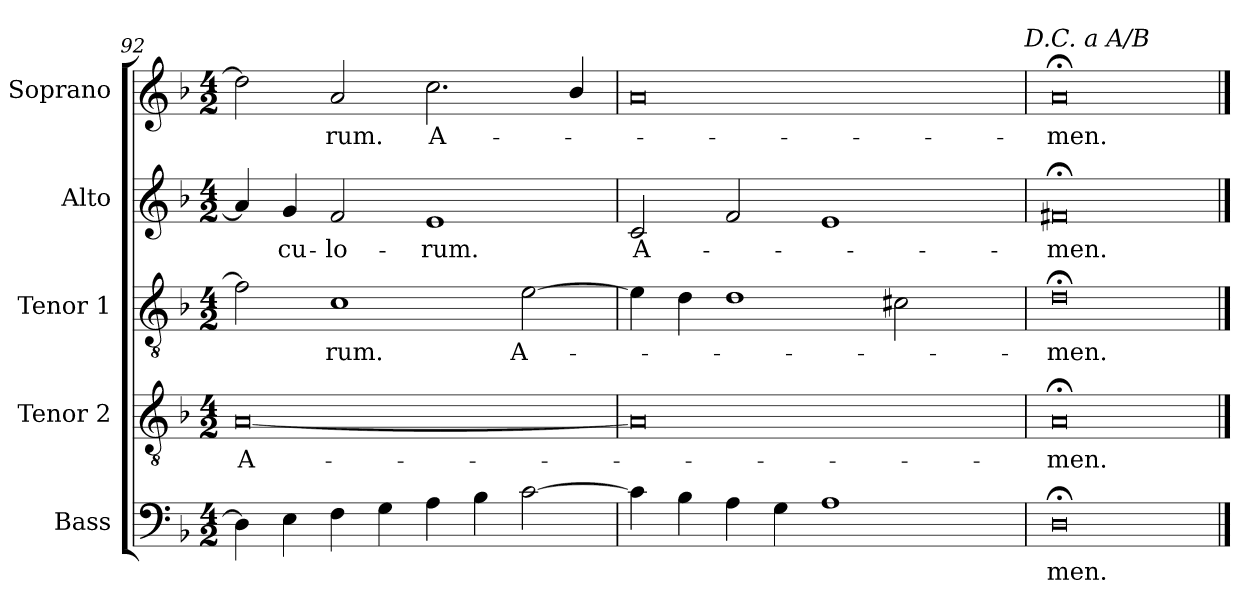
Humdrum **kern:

**kern	**text	**kern	**text	**kern	**text	**kern	**text	**kern	**text
*part5	*part5	*part4	*part4	*part3	*part3	*part2	*part2	*part1	*part1
*staff5	*staff5	*staff4	*staff4	*staff3	*staff3	*staff2	*staff2	*staff1	*staff1
*I"Bass	*	*I"Tenor 2	*	*I"Tenor 1	*	*I"Alto	*	*I"Soprano	*
*I'B.	*	*I'T2.	*	*	*	*	*	*I'S.	*
*clefF4	*	*clefGv2	*	*clefGv2	*	*clefG2	*	*clefG2	*
*	*	*ITrd7c12	*	*ITrd7c12	*	*	*	*	*
*k[b-]	*	*k[b-]	*	*k[b-]	*	*k[b-]	*	*k[b-]	*
*F:	*	*F:	*	*F:	*	*F:	*	*F:	*
*M4/2	*	*M4/2	*	*M4/2	*	*M4/2	*	*M4/2	*
=92	=92	=92	=92	=92	=92	=92	=92	=92	=92
!	!	!	!LO:LY:b:color=#000000	!	!	!	!	!	!
4Di\]	.	[0AAi	A-	2Fi\]	.	4ai/]	.	2ddi\]	.
!	!	!	!	!	!	!	!LO:LY:b:color=#000000	!	!
4Ei\	.	.	.	.	.	4gi/	-cu-	.	.
!	!	!	!	!	!LO:LY:b:color=#000000	!	!	!	!
!	!	!	!	!	!	!	!LO:LY:b:color=#000000	!	!
!	!	!	!	!	!	!	!	!	!LO:LY:b:color=#000000
4Fi\	.	.	.	1Ci	-rum.	2fi/	-lo-	2ai/	-rum.
4Gi\	.	.	.	.	.	.	.	.	.
!	!	!	!	!	!	!	!LO:LY:b:color=#000000	!	!
!	!	!	!	!	!	!	!	!	!LO:LY:b:color=#000000
4Ai\	.	.	.	.	.	1ei	-rum.	2.cci\	A-
4B-i\	.	.	.	.	.	.	.	.	.
!	!	!	!	!	!LO:LY:b:color=#000000	!	!	!	!
[2ci\	.	.	.	[2Ei\	A-	.	.	.	.
.	.	.	.	.	.	.	.	4b-i/	.
=93	=93	=93	=93	=93	=93	=93	=93	=93	=93
!	!	!	!	!	!	!	!LO:LY:b:color=#000000	!	!
*	*	*	*	*	*	*	*	*^	*
4ci\]	.	0AAi]	.	4Ei\]	.	2ci/	A-	0ai	1ryy	.
4B-i\	.	.	.	4Di\	.	.	.	.	.	.
4Ai\	.	.	.	1Di	.	2fi/	.	.	.	.
4Gi\	.	.	.	.	.	.	.	.	.	.
1Ai	.	.	.	.	.	1ei	.	.	2ryy	.
.	.	.	.	2C#Xi\	.	.	.	.	4ryy	.
.	.	.	.	.	.	.	.	.	8ryy	.
.	.	.	.	.	.	.	.	.	16ryy	.
.	.	.	.	.	.	.	.	.	32ryy	.
.	.	.	.	.	.	.	.	.	64ryy	.
.	.	.	.	.	.	.	.	.	128...ryy	.
!	!	!	!	!	!	!	!	!	!LO:TX:a:i:t=D.C. a A/B	!
.	.	.	.	.	.	.	.	.	1024ryy	.
*	*	*	*	*	*	*	*	*v	*v	*
=94	=94	=94	=94	=94	=94	=94	=94	=94	=94
*	*	*	*	*	*	*	*	*^	*
!	!LO:LY:b:color=#000000	!	!	!	!	!	!	!	!	!
*	*	*	*	*	*	*	*	*v	*v	*
*	*	*	*	*	*	*	*	*^	*
!	!	!	!LO:LY:b:color=#000000	!	!	!	!	!	!	!
*	*	*	*	*	*	*	*	*v	*v	*
*	*	*	*	*	*	*	*	*^	*
!	!	!	!	!	!LO:LY:b:color=#000000	!	!	!	!	!
*	*	*	*	*	*	*	*	*v	*v	*
*	*	*	*	*	*	*	*	*^	*
!	!	!	!	!	!	!	!LO:LY:b:color=#000000	!	!	!
*	*	*	*	*	*	*	*	*v	*v	*
*	*	*	*	*	*	*	*	*^	*
!	!	!	!	!	!	!	!	!	!	!LO:LY:b:color=#000000
*	*	*	*	*	*	*	*	*v	*v	*
0D;i	-men.	0AA;i	-men.	0D;i	-men.	0f#X;i	-men.	0a;i	-men.
*stria0	*	*	*	*	*	*	*	*	*
==	==	==	==	==	==	==	==	==	==
*-	*-	*-	*-	*-	*-	*-	*-	*-	*-
